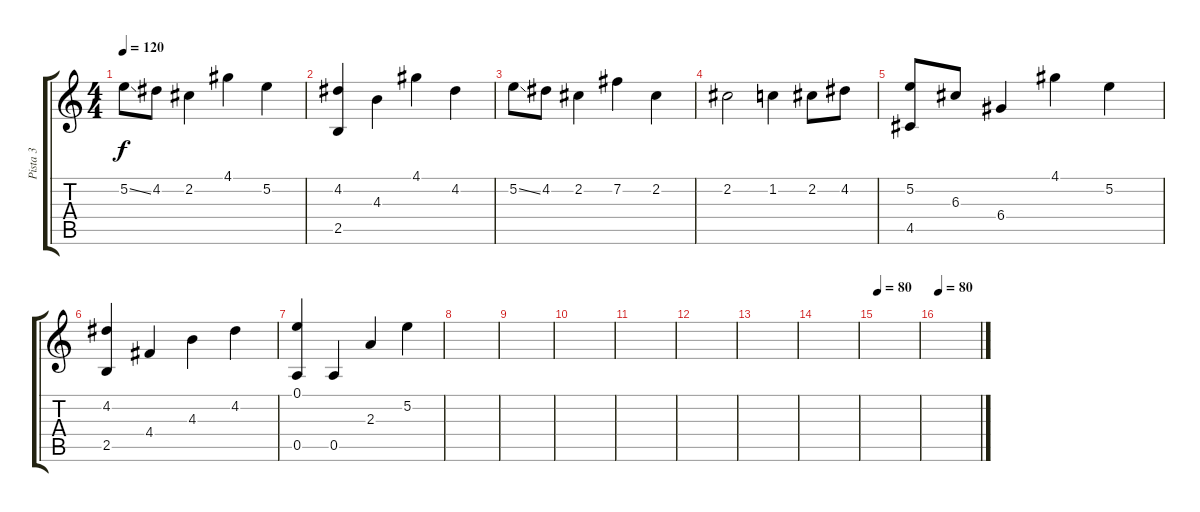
\track ("Pista 3" "Pista 3") {instrument acousticguitarnylon}
\staff {score tabs}
\tuning (E4 B3 G3 D3 A2 E2) {hide}
\ts (4 4)
\tempo 120
\clef g2
\ks c
5.2{ss}.8{dy f} 4.2.8 2.2.4 4.1.4 5.2.4 |
(4.2 2.5).4 4.3.4 4.1.4 4.2.4 |
5.2{ss}.8 4.2.8 2.2.4 7.2.4 2.2.4 |
2.2.2 1.2.4 2.2.8 4.2.8 |
(5.2 4.5).8 6.3.8 6.4.4 4.1.4 5.2.4 |
(4.2 2.5).4 4.4.4 4.3.4 4.2.4 |
(0.1 0.5).4 0.5.4 2.3.4 5.2.4 |
|
|
|
|
|
|
|
\tempo 80
|
\tempo 80
